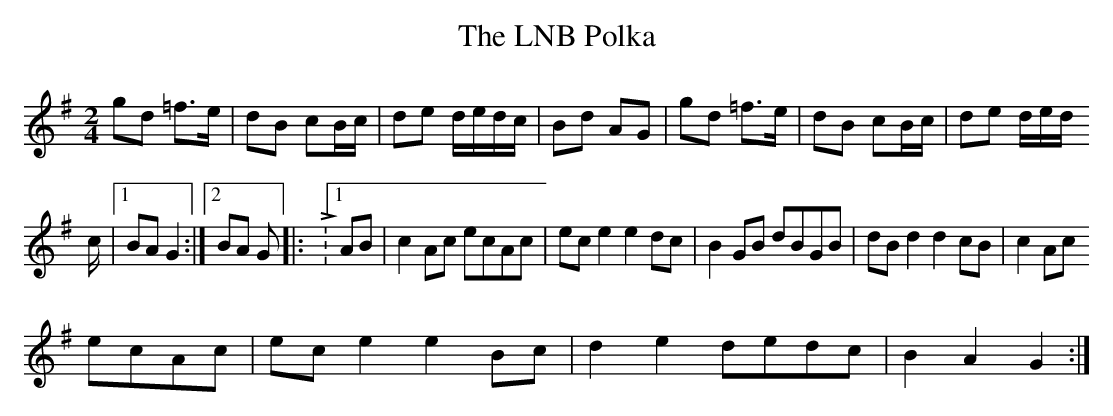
X:1
T:The LNB Polka
M:2/4
L:1/8
K:G
gd =f>e|dB cB/2c/2|de d/2e/2d/2c/2|Bd AG|gd =f>e|dB cB/2c/2|de d/2e/2d/2
c/2|1BA G2:|2BA G|:L:1/16AB|c2Ac ecAc|ece2 e2dc|B2GB dBGB|dBd2 d2cB|c2Ac
ecAc|ece2 e2Bc|d2e2 dedc|B2A2G2:|
